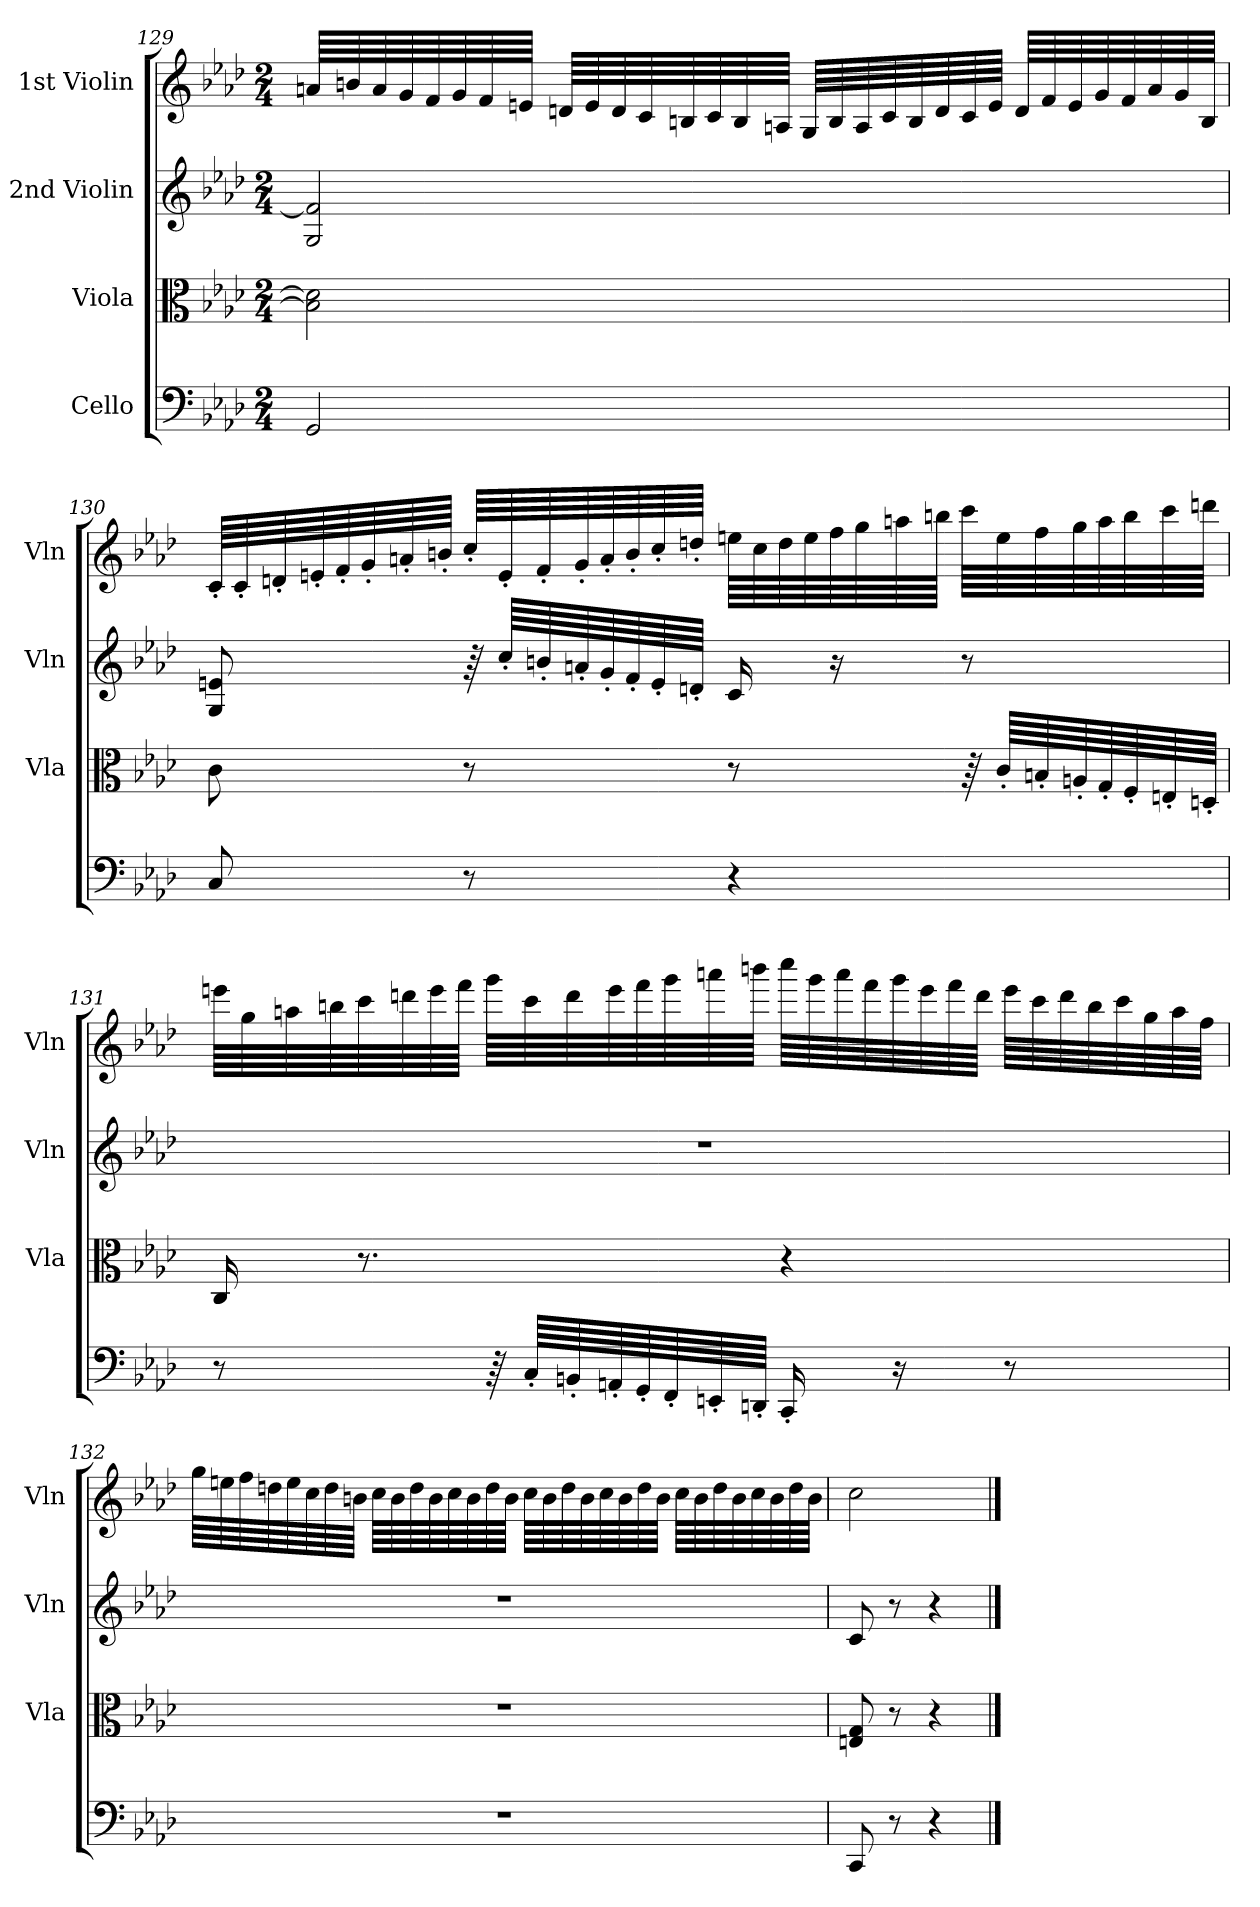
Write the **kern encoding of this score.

**kern	**kern	**kern	**kern
*part4	*part3	*part2	*part1
*staff4	*staff3	*staff2	*staff1
*I"Cello	*I"Viola	*I"2nd Violin	*I"1st Violin
*	*I'Vla	*I'Vln	*I'Vln
!!LO:LB:g=z
*clefF4	*clefC3	*clefG2	*clefG2
*k[b-e-a-d-]	*k[b-e-a-d-]	*k[b-e-a-d-]	*k[b-e-a-d-]
*f:	*f:	*f:	*f:
*M2/4	*M2/4	*M2/4	*M2/4
=129	=129	=129	=129
2GG/	2B\] 2d\]	2G/ 2f/]	64an/LLLL
.	.	.	64bn/
.	.	.	64a/
.	.	.	64g/
.	.	.	64f/
.	.	.	64g/
.	.	.	64f/
.	.	.	64en/JJJJ
.	.	.	64dn/LLLL
.	.	.	64e/
.	.	.	64d/
.	.	.	64c/
.	.	.	64Bn/
.	.	.	64c/
.	.	.	64B/
.	.	.	64An/JJJJ
.	.	.	64G/LLLL
.	.	.	64B/
.	.	.	64A/
.	.	.	64c/
.	.	.	64B/
.	.	.	64d/
.	.	.	64c/
.	.	.	64e/JJJJ
.	.	.	64d/LLLL
.	.	.	64f/
.	.	.	64e/
.	.	.	64g/
.	.	.	64f/
.	.	.	64a/
.	.	.	64g/
.	.	.	64B/JJJJ
!!LO:PB:g=z
=130	=130	=130	=130
8C/	8c\	8G/ 8en/	64c'/LLLL
.	.	.	64c'/
.	.	.	64dn'/
.	.	.	64en'/
.	.	.	64f'/
.	.	.	64g'/
.	.	.	64an'/
.	.	.	64bn'/JJJJ
8r	8r	64r	64cc'/LLLL
.	.	64cc'/LLLL	64e'/
.	.	64bn'/	64f'/
.	.	64an'/	64g'/
.	.	64g'/	64a'/
.	.	64f'/	64b'/
.	.	64e'/	64cc'/
.	.	64dn'/JJJJ	64ddn'/JJJJ
4r	8r	16c/	64een\LLLL
.	.	.	64cc\
.	.	.	64dd\
.	.	.	64ee\
.	.	16r	64ff\
.	.	.	64gg\
.	.	.	64aan\
.	.	.	64bbn\JJJJ
.	64r	8r	64ccc\LLLL
.	64c'/LLLL	.	64ee\
.	64Bn'/	.	64ff\
.	64An'/	.	64gg\
.	64G'/	.	64aa\
.	64F'/	.	64bb\
.	64En'/	.	64ccc\
.	64Dn'/JJJJ	.	64dddn\JJJJ
!!LO:PB:g=z
=131	=131	=131	=131
8r	16C/	2r	64eeen\LLLL
.	.	.	64gg\
.	.	.	64aan\
.	.	.	64bbn\
.	8.r	.	64ccc\
.	.	.	64dddn\
.	.	.	64eee\
.	.	.	64fff\JJJJ
64r	.	.	64ggg\LLLL
64C'/LLLL	.	.	64ccc\
64BBn'/	.	.	64ddd\
64AAn'/	.	.	64eee\
64GG'/	.	.	64fff\
64FF'/	.	.	64ggg\
64EEn'/	.	.	64aaan\
64DDn'/JJJJ	.	.	64bbbn\JJJJ
16CC'/	4r	.	64cccc\LLLL
.	.	.	64ggg\
.	.	.	64aaa\
.	.	.	64fff\
16r	.	.	64ggg\
.	.	.	64eee\
.	.	.	64fff\
.	.	.	64ddd\JJJJ
8r	.	.	64eee\LLLL
.	.	.	64ccc\
.	.	.	64ddd\
.	.	.	64bb\
.	.	.	64ccc\
.	.	.	64gg\
.	.	.	64aa\
.	.	.	64ff\JJJJ
!!LO:LB:g=z
=132	=132	=132	=132
2r	2r	2r	64gg\LLLL
.	.	.	64een\
.	.	.	64ff\
.	.	.	64ddn\
.	.	.	64ee\
.	.	.	64cc\
.	.	.	64dd\
.	.	.	64bn\JJJJ
.	.	.	64cc\LLLL
.	.	.	64b\
.	.	.	64dd\
.	.	.	64b\
.	.	.	64cc\
.	.	.	64b\
.	.	.	64dd\
.	.	.	64b\JJJJ
.	.	.	64cc\LLLL
.	.	.	64b\
.	.	.	64dd\
.	.	.	64b\
.	.	.	64cc\
.	.	.	64b\
.	.	.	64dd\
.	.	.	64b\JJJJ
.	.	.	64cc\LLLL
.	.	.	64b\
.	.	.	64dd\
.	.	.	64b\
.	.	.	64cc\
.	.	.	64b\
.	.	.	64dd\
.	.	.	64b\JJJJ
=133	=133	=133	=133
8CC/	8En/ 8G/	8c/	2cc\
8r	8r	8r	.
4r	4r	4r	.
==	==	==	==
*-	*-	*-	*-
